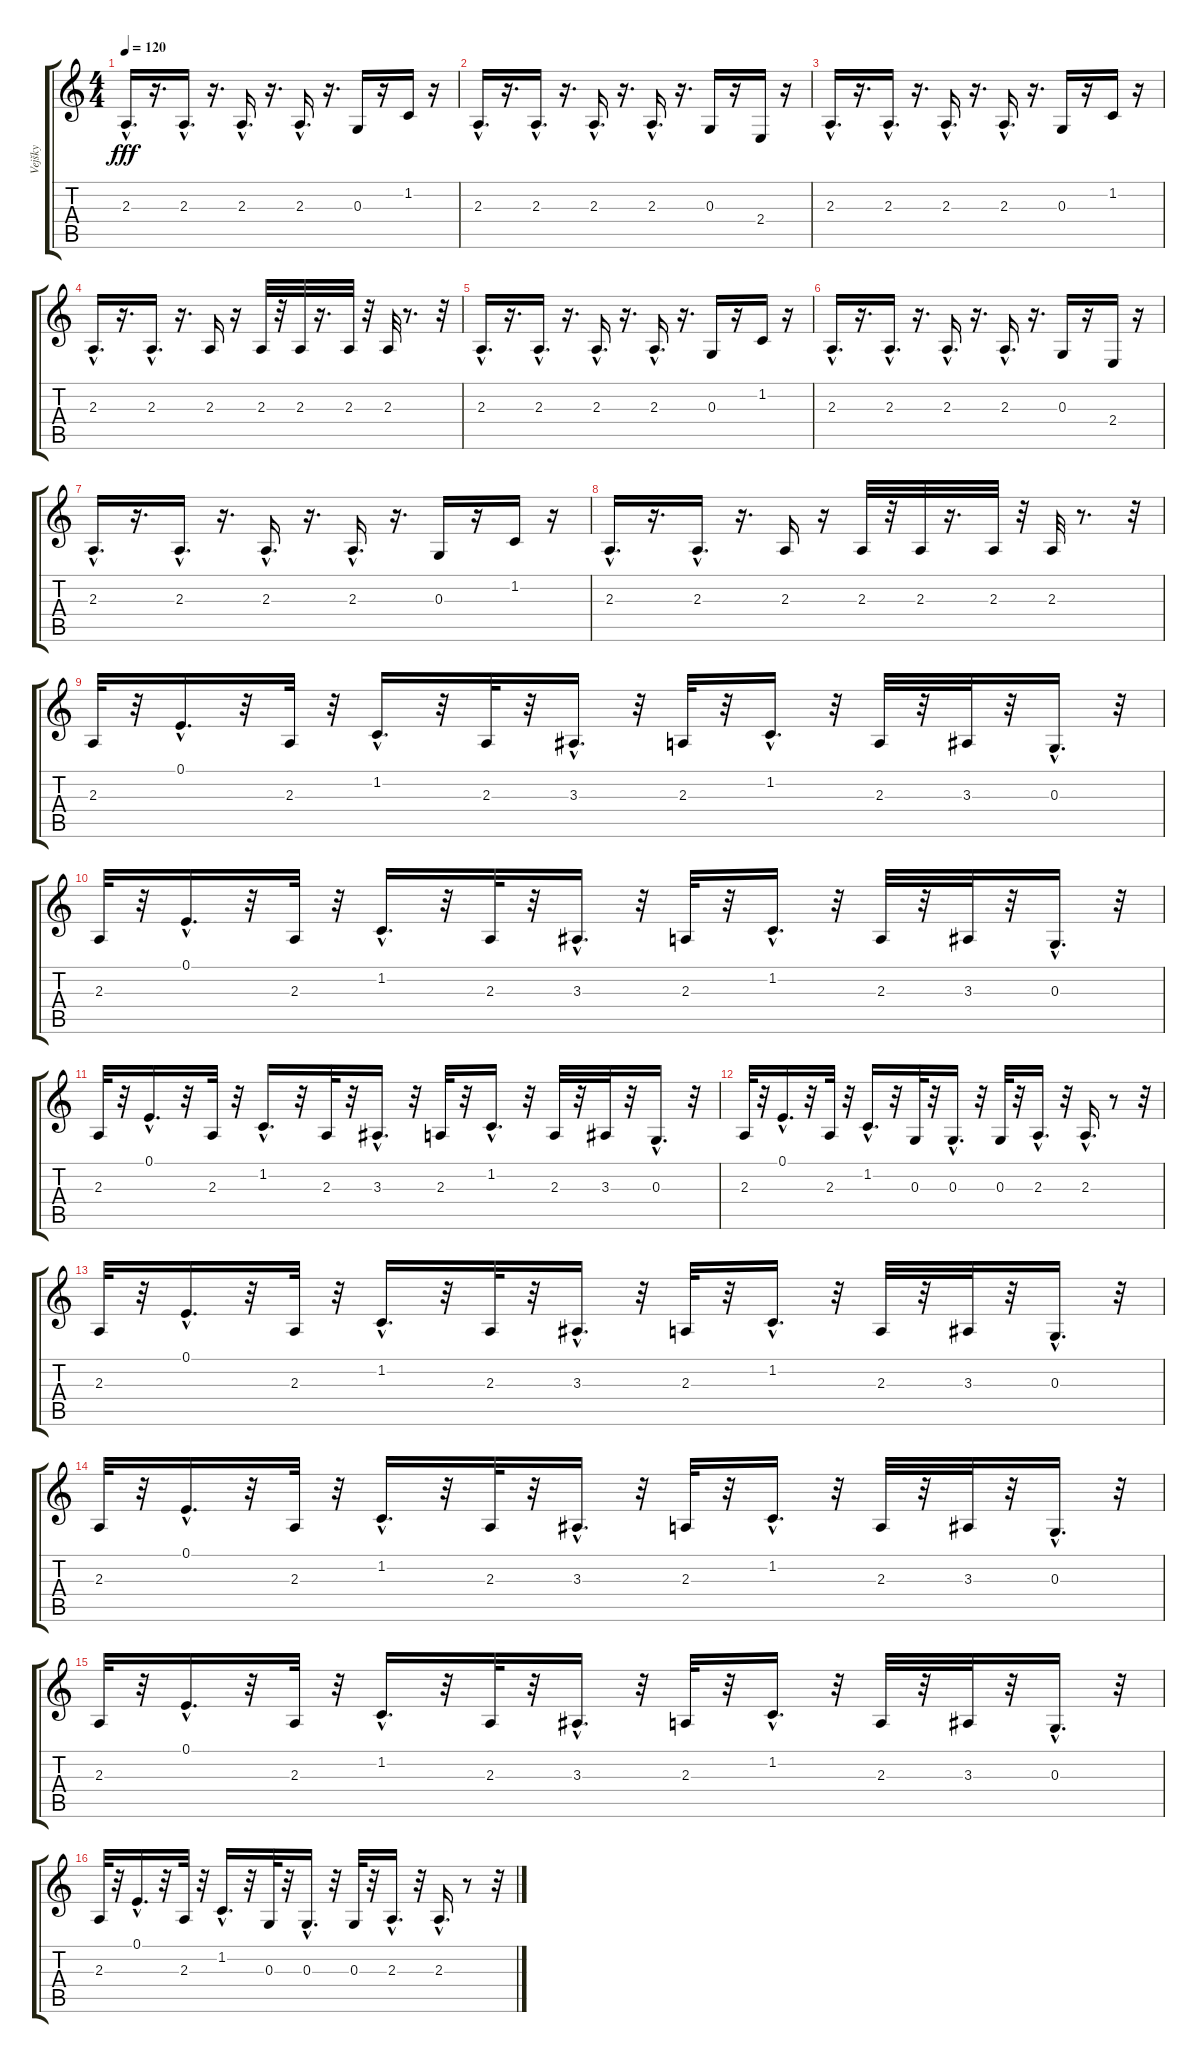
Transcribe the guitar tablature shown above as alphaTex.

\track ("Vejšky" "Vejšky") {instrument lead2sawtooth}
\staff {score tabs}
\tuning (E4 B3 G3 D3 A2 E2) {hide}
\ts (4 4)
\tempo 120
\clef g2
\ks c
2.3{hac}.16{d dy fff} r.16{d} 2.3{hac}.16{d} r.16{d} 2.3{hac}.16{d} r.16{d} 2.3{hac}.16{d} r.16{d} 0.3.16 r.16 1.2.16 r.16 |
2.3{hac}.16{d} r.16{d} 2.3{hac}.16{d} r.16{d} 2.3{hac}.16{d} r.16{d} 2.3{hac}.16{d} r.16{d} 0.3.16 r.16 2.4.16 r.16 |
2.3{hac}.16{d} r.16{d} 2.3{hac}.16{d} r.16{d} 2.3{hac}.16{d} r.16{d} 2.3{hac}.16{d} r.16{d} 0.3.16 r.16 1.2.16 r.16 |
2.3{hac}.16{d} r.16{d} 2.3{hac}.16{d} r.16{d} 2.3.16 r.16 2.3.32 r.32 2.3.32 r.16{d} 2.3.32 r.32 2.3.32 r.8{d} r.32 |
2.3{hac}.16{d} r.16{d} 2.3{hac}.16{d} r.16{d} 2.3{hac}.16{d} r.16{d} 2.3{hac}.16{d} r.16{d} 0.3.16 r.16 1.2.16 r.16 |
2.3{hac}.16{d} r.16{d} 2.3{hac}.16{d} r.16{d} 2.3{hac}.16{d} r.16{d} 2.3{hac}.16{d} r.16{d} 0.3.16 r.16 2.4.16 r.16 |
2.3{hac}.16{d} r.16{d} 2.3{hac}.16{d} r.16{d} 2.3{hac}.16{d} r.16{d} 2.3{hac}.16{d} r.16{d} 0.3.16 r.16 1.2.16 r.16 |
2.3{hac}.16{d} r.16{d} 2.3{hac}.16{d} r.16{d} 2.3.16 r.16 2.3.32 r.32 2.3.32 r.16{d} 2.3.32 r.32 2.3.32 r.8{d} r.32 |
2.3.32 r.32 0.1{hac}.16{d} r.32 2.3.32 r.32 1.2{hac}.16{d} r.32 2.3.32 r.32 3.3{hac}.16{d} r.32 2.3.32 r.32 1.2{hac}.16{d} r.32 2.3.32 r.32 3.3.32 r.32 0.3{hac}.16{d} r.32 |
2.3.32 r.32 0.1{hac}.16{d} r.32 2.3.32 r.32 1.2{hac}.16{d} r.32 2.3.32 r.32 3.3{hac}.16{d} r.32 2.3.32 r.32 1.2{hac}.16{d} r.32 2.3.32 r.32 3.3.32 r.32 0.3{hac}.16{d} r.32 |
2.3.32 r.32 0.1{hac}.16{d} r.32 2.3.32 r.32 1.2{hac}.16{d} r.32 2.3.32 r.32 3.3{hac}.16{d} r.32 2.3.32 r.32 1.2{hac}.16{d} r.32 2.3.32 r.32 3.3.32 r.32 0.3{hac}.16{d} r.32 |
2.3.32 r.32 0.1{hac}.16{d} r.32 2.3.32 r.32 1.2{hac}.16{d} r.32 0.3.32 r.32 0.3{hac}.16{d} r.32 0.3.32 r.32 2.3{hac}.16{d} r.32 2.3{hac}.16{d} r.8 r.32 |
2.3.32 r.32 0.1{hac}.16{d} r.32 2.3.32 r.32 1.2{hac}.16{d} r.32 2.3.32 r.32 3.3{hac}.16{d} r.32 2.3.32 r.32 1.2{hac}.16{d} r.32 2.3.32 r.32 3.3.32 r.32 0.3{hac}.16{d} r.32 |
2.3.32 r.32 0.1{hac}.16{d} r.32 2.3.32 r.32 1.2{hac}.16{d} r.32 2.3.32 r.32 3.3{hac}.16{d} r.32 2.3.32 r.32 1.2{hac}.16{d} r.32 2.3.32 r.32 3.3.32 r.32 0.3{hac}.16{d} r.32 |
2.3.32 r.32 0.1{hac}.16{d} r.32 2.3.32 r.32 1.2{hac}.16{d} r.32 2.3.32 r.32 3.3{hac}.16{d} r.32 2.3.32 r.32 1.2{hac}.16{d} r.32 2.3.32 r.32 3.3.32 r.32 0.3{hac}.16{d} r.32 |
2.3.32 r.32 0.1{hac}.16{d} r.32 2.3.32 r.32 1.2{hac}.16{d} r.32 0.3.32 r.32 0.3{hac}.16{d} r.32 0.3.32 r.32 2.3{hac}.16{d} r.32 2.3{hac}.16{d} r.8 r.32
